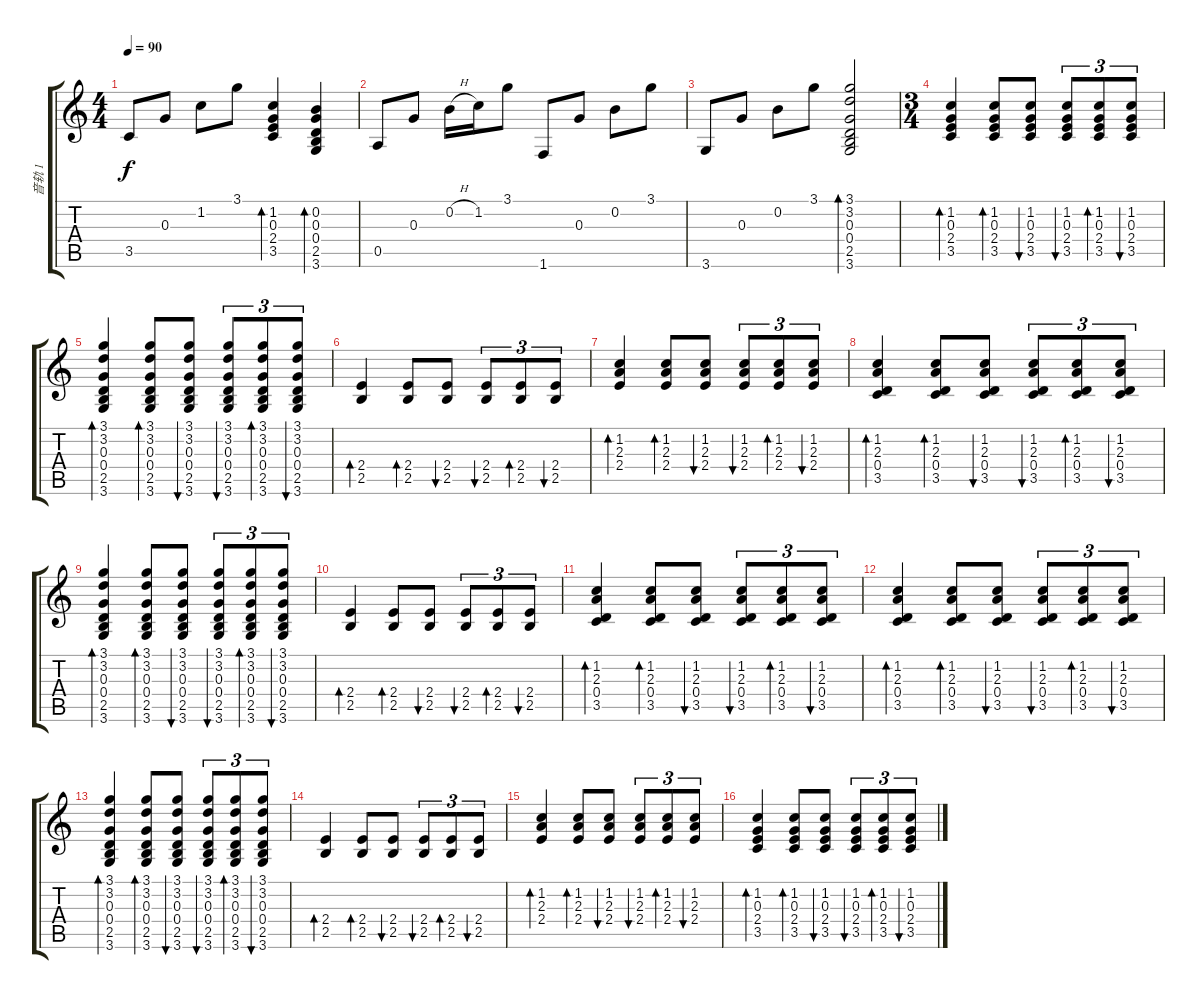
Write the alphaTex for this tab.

\track ("音轨 1" "音轨 1") {instrument acousticguitarnylon}
\staff {score tabs}
\tuning (E4 B3 G3 D3 A2 E2) {hide}
\ts (4 4)
\tempo 90
\clef g2
\ks c
3.5.8{dy f} 0.3.8 1.2.8 3.1.8 (1.2 0.3 2.4 3.5).4{bd 480} (0.2 0.3 0.4 2.5 3.6).4{bd 480} |
0.5.8 0.3.8 0.2{h}.16 1.2.16 3.1.8 1.6.8 0.3.8 0.2.8 3.1.8 |
3.6.8 0.3.8 0.2.8 3.1.8 (3.1 3.2 0.3 0.4 2.5 3.6).2{bd 480} |
\ts (3 4)
(1.2 0.3 2.4 3.5).4{bd 60} (1.2 0.3 2.4 3.5).8{bd 60} (1.2 0.3 2.4 3.5).8{bu 480} (1.2 0.3 2.4 3.5).8{tu (3 2) bu 480} (1.2 0.3 2.4 3.5).8{tu (3 2) bd 480} (1.2 0.3 2.4 3.5).8{tu (3 2) bu 480} |
(3.1 3.2 0.3 0.4 2.5 3.6).4{bd 480} (3.1 3.2 0.3 0.4 2.5 3.6).8{bd 480} (3.1 3.2 0.3 0.4 2.5 3.6).8{bu 480} (3.1 3.2 0.3 0.4 2.5 3.6).8{tu (3 2) bu 480} (3.1 3.2 0.3 0.4 2.5 3.6).8{tu (3 2) bd 480} (3.1 3.2 0.3 0.4 2.5 3.6).8{tu (3 2) bu 480} |
(2.4 2.5).4{bd 480} (2.4 2.5).8{bd 480} (2.4 2.5).8{bu 480} (2.4 2.5).8{tu (3 2) bu 480} (2.4 2.5).8{tu (3 2) bd 480} (2.4 2.5).8{tu (3 2) bu 480} |
(1.2 2.3 2.4).4{bd 480} (1.2 2.3 2.4).8{bd 480} (1.2 2.3 2.4).8{bu 480} (1.2 2.3 2.4).8{tu (3 2) bu 480} (1.2 2.3 2.4).8{tu (3 2) bd 480} (1.2 2.3 2.4).8{tu (3 2) bu 480} |
(1.2 2.3 0.4 3.5).4{bd 480} (1.2 2.3 0.4 3.5).8{bd 480} (1.2 2.3 0.4 3.5).8{bu 480} (1.2 2.3 0.4 3.5).8{tu (3 2) bu 480} (1.2 2.3 0.4 3.5).8{tu (3 2) bd 480} (1.2 2.3 0.4 3.5).8{tu (3 2) bu 480} |
(3.1 3.2 0.3 0.4 2.5 3.6).4{bd 480} (3.1 3.2 0.3 0.4 2.5 3.6).8{bd 480} (3.1 3.2 0.3 0.4 2.5 3.6).8{bu 480} (3.1 3.2 0.3 0.4 2.5 3.6).8{tu (3 2) bu 480} (3.1 3.2 0.3 0.4 2.5 3.6).8{tu (3 2) bd 480} (3.1 3.2 0.3 0.4 2.5 3.6).8{tu (3 2) bu 480} |
(2.4 2.5).4{bd 480} (2.4 2.5).8{bd 480} (2.4 2.5).8{bu 480} (2.4 2.5).8{tu (3 2) bu 480} (2.4 2.5).8{tu (3 2) bd 480} (2.4 2.5).8{tu (3 2) bu 480} |
(1.2 2.3 0.4 3.5).4{bd 480} (1.2 2.3 0.4 3.5).8{bd 480} (1.2 2.3 0.4 3.5).8{bu 480} (1.2 2.3 0.4 3.5).8{tu (3 2) bu 480} (1.2 2.3 0.4 3.5).8{tu (3 2) bd 480} (1.2 2.3 0.4 3.5).8{tu (3 2) bu 480} |
(1.2 2.3 0.4 3.5).4{bd 480} (1.2 2.3 0.4 3.5).8{bd 480} (1.2 2.3 0.4 3.5).8{bu 480} (1.2 2.3 0.4 3.5).8{tu (3 2) bu 480} (1.2 2.3 0.4 3.5).8{tu (3 2) bd 480} (1.2 2.3 0.4 3.5).8{tu (3 2) bu 480} |
(3.1 3.2 0.3 0.4 2.5 3.6).4{bd 480} (3.1 3.2 0.3 0.4 2.5 3.6).8{bd 480} (3.1 3.2 0.3 0.4 2.5 3.6).8{bu 480} (3.1 3.2 0.3 0.4 2.5 3.6).8{tu (3 2) bu 480} (3.1 3.2 0.3 0.4 2.5 3.6).8{tu (3 2) bd 480} (3.1 3.2 0.3 0.4 2.5 3.6).8{tu (3 2) bu 480} |
(2.4 2.5).4{bd 480} (2.4 2.5).8{bd 480} (2.4 2.5).8{bu 480} (2.4 2.5).8{tu (3 2) bu 480} (2.4 2.5).8{tu (3 2) bd 480} (2.4 2.5).8{tu (3 2) bu 480} |
(1.2 2.3 2.4).4{bd 480} (1.2 2.3 2.4).8{bd 480} (1.2 2.3 2.4).8{bu 480} (1.2 2.3 2.4).8{tu (3 2) bu 480} (1.2 2.3 2.4).8{tu (3 2) bd 480} (1.2 2.3 2.4).8{tu (3 2) bu 480} |
(1.2 0.3 2.4 3.5).4{bd 480} (1.2 0.3 2.4 3.5).8{bd 480} (1.2 0.3 2.4 3.5).8{bu 480} (1.2 0.3 2.4 3.5).8{tu (3 2) bu 480} (1.2 0.3 2.4 3.5).8{tu (3 2) bd 480} (1.2 0.3 2.4 3.5).8{tu (3 2) bu 480}
